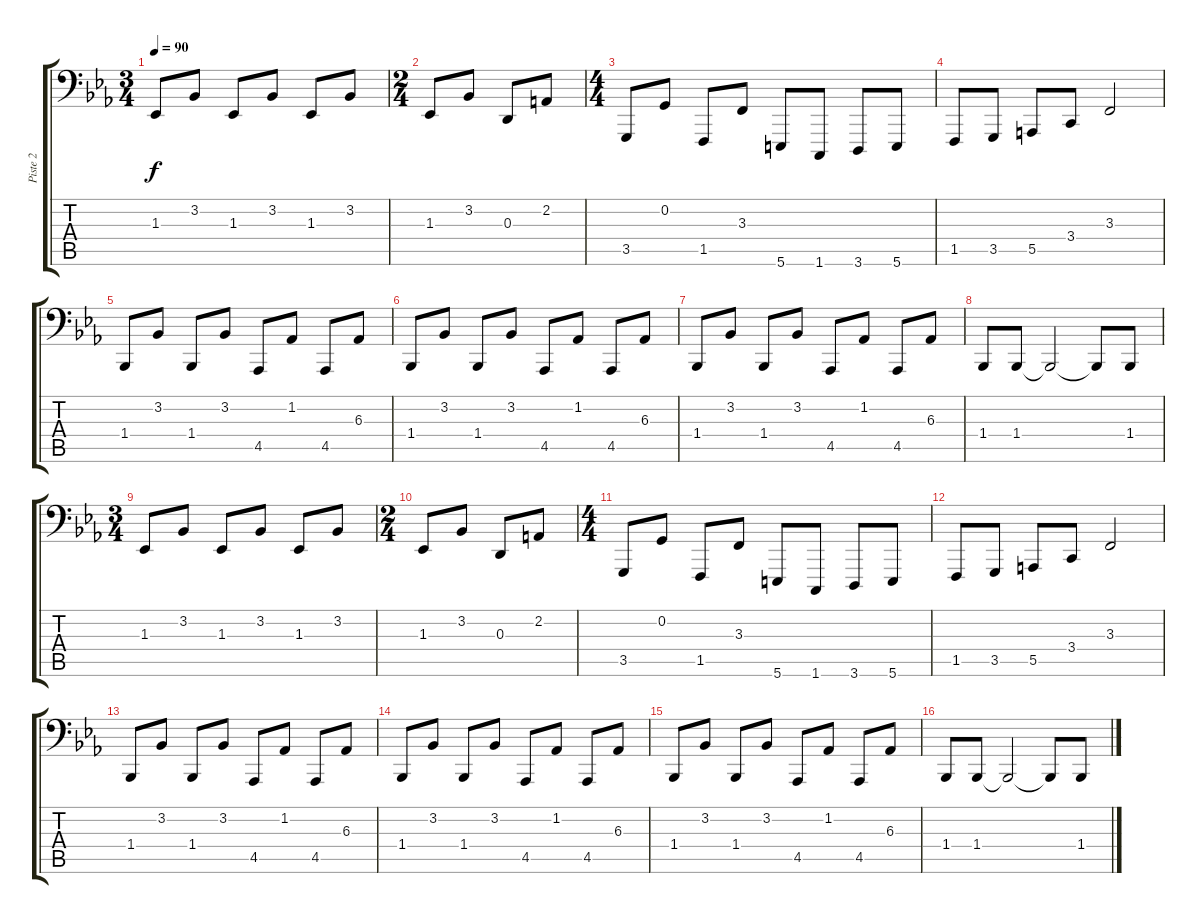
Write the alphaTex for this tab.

\track ("Piste 2" "Piste 2") {instrument acousticgrandpiano}
\staff {score tabs}
\tuning (C3 G2 D2 A1 E1 B0) {hide}
\ts (3 4)
\tempo 90
\clef f4
\ks eb
1.3.8{dy f instrument acousticgrandpiano} 3.2.8 1.3.8 3.2.8 1.3.8 3.2.8 |
\ts (2 4)
1.3.8 3.2.8 0.3.8 2.2.8 |
\ts (4 4)
3.5.8 0.2.8 1.5.8 3.3.8 5.6.8 1.6.8 3.6.8 5.6.8 |
1.5.8 3.5.8 5.5.8 3.4.8 3.3.2 |
1.4.8 3.2.8 1.4.8 3.2.8 4.5.8 1.2.8 4.5.8 6.3.8 |
1.4.8 3.2.8 1.4.8 3.2.8 4.5.8 1.2.8 4.5.8 6.3.8 |
1.4.8 3.2.8 1.4.8 3.2.8 4.5.8 1.2.8 4.5.8 6.3.8 |
1.4.8 1.4.8 1.4{t}.2 1.4{t}.8 1.4.8 |
\ts (3 4)
1.3.8 3.2.8 1.3.8 3.2.8 1.3.8 3.2.8 |
\ts (2 4)
1.3.8 3.2.8 0.3.8 2.2.8 |
\ts (4 4)
3.5.8 0.2.8 1.5.8 3.3.8 5.6.8 1.6.8 3.6.8 5.6.8 |
1.5.8 3.5.8 5.5.8 3.4.8 3.3.2 |
1.4.8 3.2.8 1.4.8 3.2.8 4.5.8 1.2.8 4.5.8 6.3.8 |
1.4.8 3.2.8 1.4.8 3.2.8 4.5.8 1.2.8 4.5.8 6.3.8 |
1.4.8 3.2.8 1.4.8 3.2.8 4.5.8 1.2.8 4.5.8 6.3.8 |
1.4.8 1.4.8 1.4{t}.2 1.4{t}.8 1.4.8
